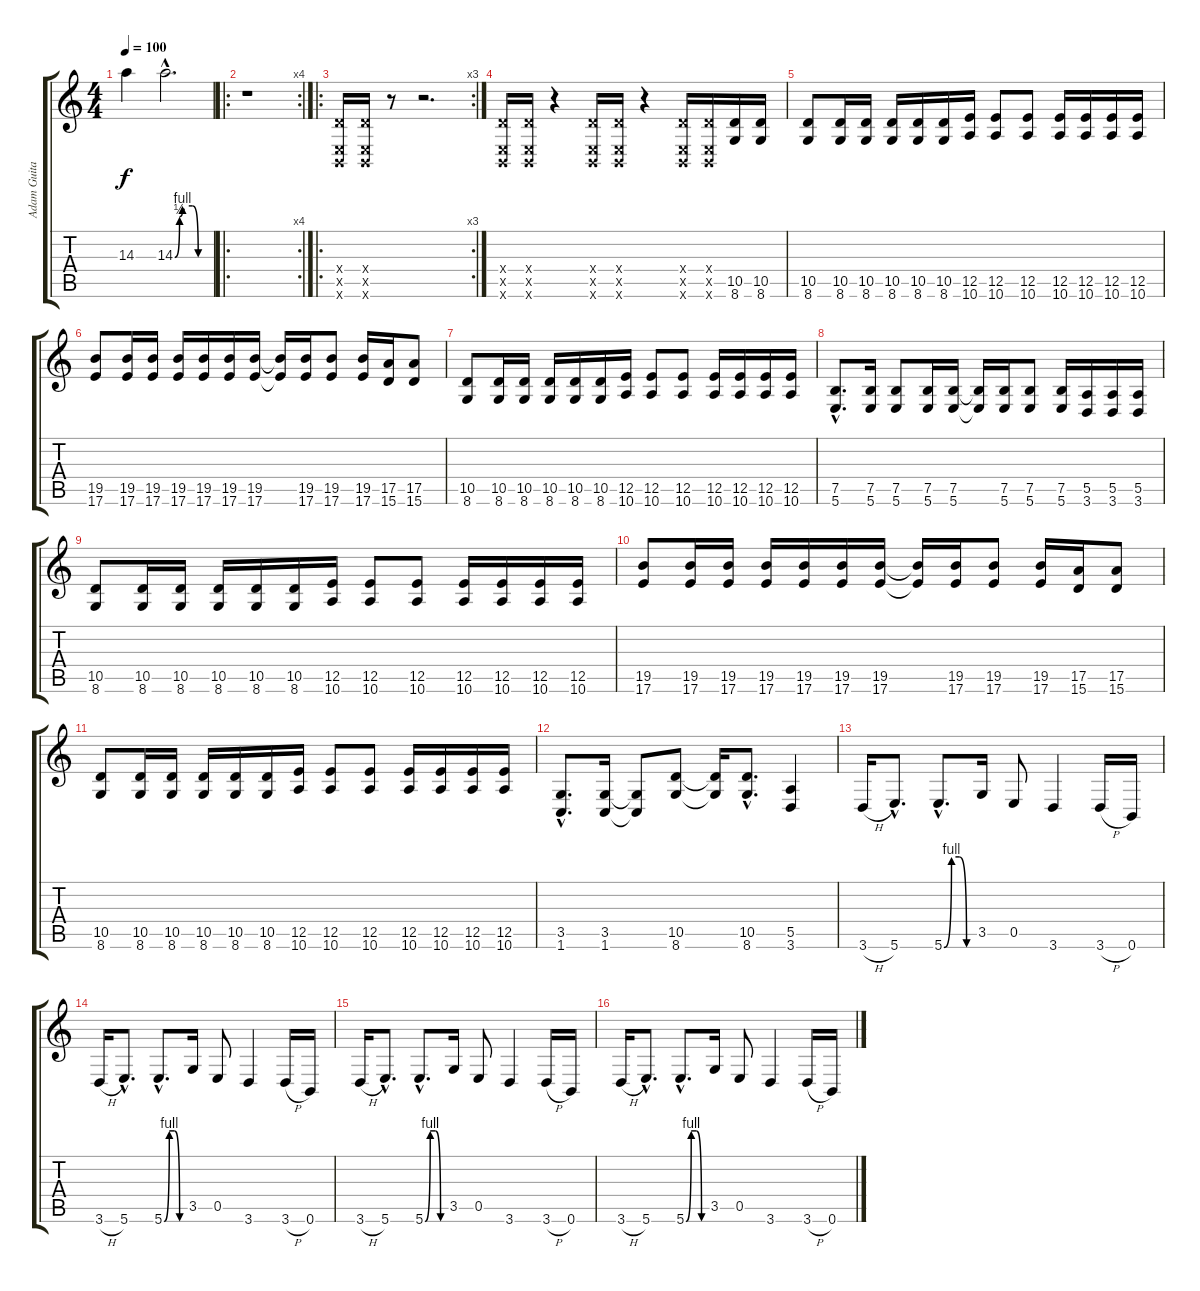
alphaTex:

\track ("Adam Guitar" "Adam Guita") {instrument distortionguitar}
\staff {score tabs}
\tuning (E4 B3 G3 D3 E2 B1) {hide}
\ts (4 4)
\tempo 100
\clef g2
\ks c
14.3.4{dy f} 14.3{be (custom 0 0 8 2 13 4 30 4 40 0 46 0 60 0) hac}.2{d} |
\ro
\rc 4
r.1 |
\ro
\rc 3
(0.4{x} 0.5{x} 0.6{x}).16{volume 16} (0.4{x} 0.5{x} 0.6{x}).16 r.8 r.2{d} |
(0.4{x} 0.5{x} 0.6{x}).16{volume 16} (0.4{x} 0.5{x} 0.6{x}).16 r.4 (0.4{x} 0.5{x} 0.6{x}).16 (0.4{x} 0.5{x} 0.6{x}).16 r.4 (0.4{x} 0.5{x} 0.6{x}).16 (0.4{x} 0.5{x} 0.6{x}).16 (10.5 8.6).16 (10.5 8.6).16 |
(10.5 8.6).8 (10.5 8.6).16 (10.5 8.6).16 (10.5 8.6).16 (10.5 8.6).16 (10.5 8.6).16 (12.5 10.6).16 (12.5 10.6).8 (12.5 10.6).8 (12.5 10.6).16 (12.5 10.6).16 (12.5 10.6).16 (12.5 10.6).16 |
(19.5 17.6).8 (19.5 17.6).16 (19.5 17.6).16 (19.5 17.6).16 (19.5 17.6).16 (19.5 17.6).16 (19.5 17.6).16 (19.5{t} 17.6{t}).16 (19.5 17.6).16 (19.5 17.6).8 (19.5 17.6).16 (17.5 15.6).16 (17.5 15.6).8 |
(10.5 8.6).8 (10.5 8.6).16 (10.5 8.6).16 (10.5 8.6).16 (10.5 8.6).16 (10.5 8.6).16 (12.5 10.6).16 (12.5 10.6).8 (12.5 10.6).8 (12.5 10.6).16 (12.5 10.6).16 (12.5 10.6).16 (12.5 10.6).16 |
(7.5{hac} 5.6{hac}).8{d} (7.5 5.6).16 (7.5 5.6).8 (7.5 5.6).16 (7.5 5.6).16 (7.5{t} 5.6{t}).16 (7.5 5.6).16 (7.5 5.6).8 (7.5 5.6).16 (5.5 3.6).16 (5.5 3.6).16 (5.5 3.6).16 |
(10.5 8.6).8 (10.5 8.6).16 (10.5 8.6).16 (10.5 8.6).16 (10.5 8.6).16 (10.5 8.6).16 (12.5 10.6).16 (12.5 10.6).8 (12.5 10.6).8 (12.5 10.6).16 (12.5 10.6).16 (12.5 10.6).16 (12.5 10.6).16 |
(19.5 17.6).8 (19.5 17.6).16 (19.5 17.6).16 (19.5 17.6).16 (19.5 17.6).16 (19.5 17.6).16 (19.5 17.6).16 (19.5{t} 17.6{t}).16 (19.5 17.6).16 (19.5 17.6).8 (19.5 17.6).16 (17.5 15.6).16 (17.5 15.6).8 |
(10.5 8.6).8 (10.5 8.6).16 (10.5 8.6).16 (10.5 8.6).16 (10.5 8.6).16 (10.5 8.6).16 (12.5 10.6).16 (12.5 10.6).8 (12.5 10.6).8 (12.5 10.6).16 (12.5 10.6).16 (12.5 10.6).16 (12.5 10.6).16 |
(3.5{hac} 1.6{hac}).8{d} (3.5 1.6).16 (3.5{t} 1.6{t}).8 (10.5 8.6).8 (10.5{t} 8.6{t}).16 (10.5{hac} 8.6{hac}).8{d} (5.5 3.6).4 |
3.6{h}.16 5.6{hac}.8{d} 5.6{be (custom 0 0 15 4 30 4 45 0 60 0) hac}.8{d} 3.5.16 0.5.8 3.6.4 3.6{h}.16 0.6.16 |
3.6{h}.16 5.6{hac}.8{d} 5.6{be (custom 0 0 15 4 30 4 45 0 60 0) hac}.8{d} 3.5.16 0.5.8 3.6.4 3.6{h}.16 0.6.16 |
3.6{h}.16 5.6{hac}.8{d} 5.6{be (custom 0 0 15 4 30 4 45 0 60 0) hac}.8{d} 3.5.16 0.5.8 3.6.4 3.6{h}.16 0.6.16 |
3.6{h}.16 5.6{hac}.8{d} 5.6{be (custom 0 0 15 4 30 4 45 0 60 0) hac}.8{d} 3.5.16 0.5.8 3.6.4 3.6{h}.16 0.6.16
